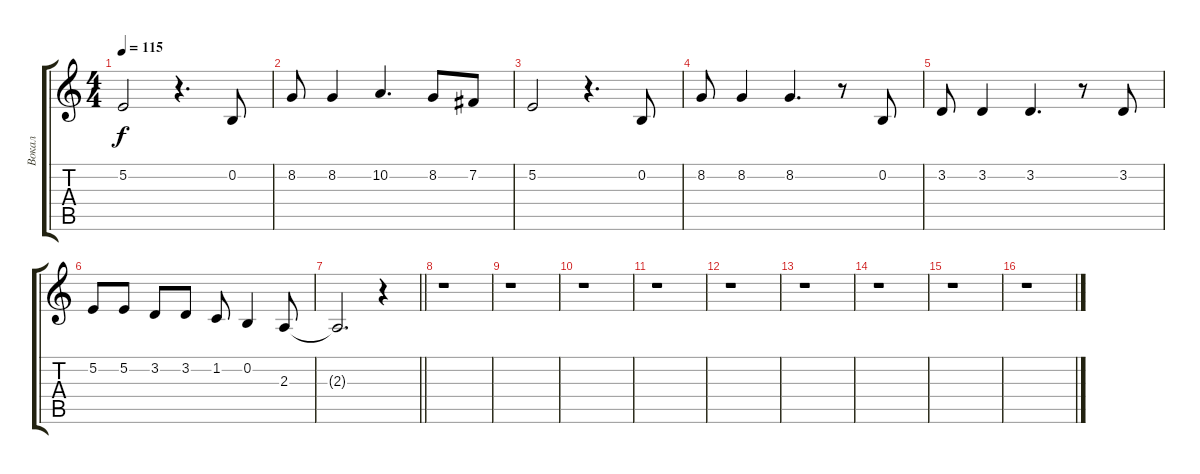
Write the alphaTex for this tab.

\track ("Вокал" "Вокал") {instrument oboe}
\staff {score tabs}
\tuning (E4 B3 G3 D3 A2 E2) {hide}
\ts (4 4)
\tempo 115
\clef g2
\ks c
5.2.2{dy f} r.4{d} 0.2.8 |
8.2.8 8.2.4 10.2.4{d} 8.2.8 7.2.8 |
5.2.2 r.4{d} 0.2.8 |
8.2.8 8.2.4 8.2.4{d} r.8 0.2.8 |
3.2.8 3.2.4 3.2.4{d} r.8 3.2.8 |
5.2.8 5.2.8 3.2.8 3.2.8 1.2.8 0.2.4 2.3.8 |
\barLineRight lightlight
2.3{t}.2{d} r.4 |
r.1 |
r.1 |
r.1 |
r.1 |
r.1 |
r.1 |
r.1 |
r.1 |
r.1
